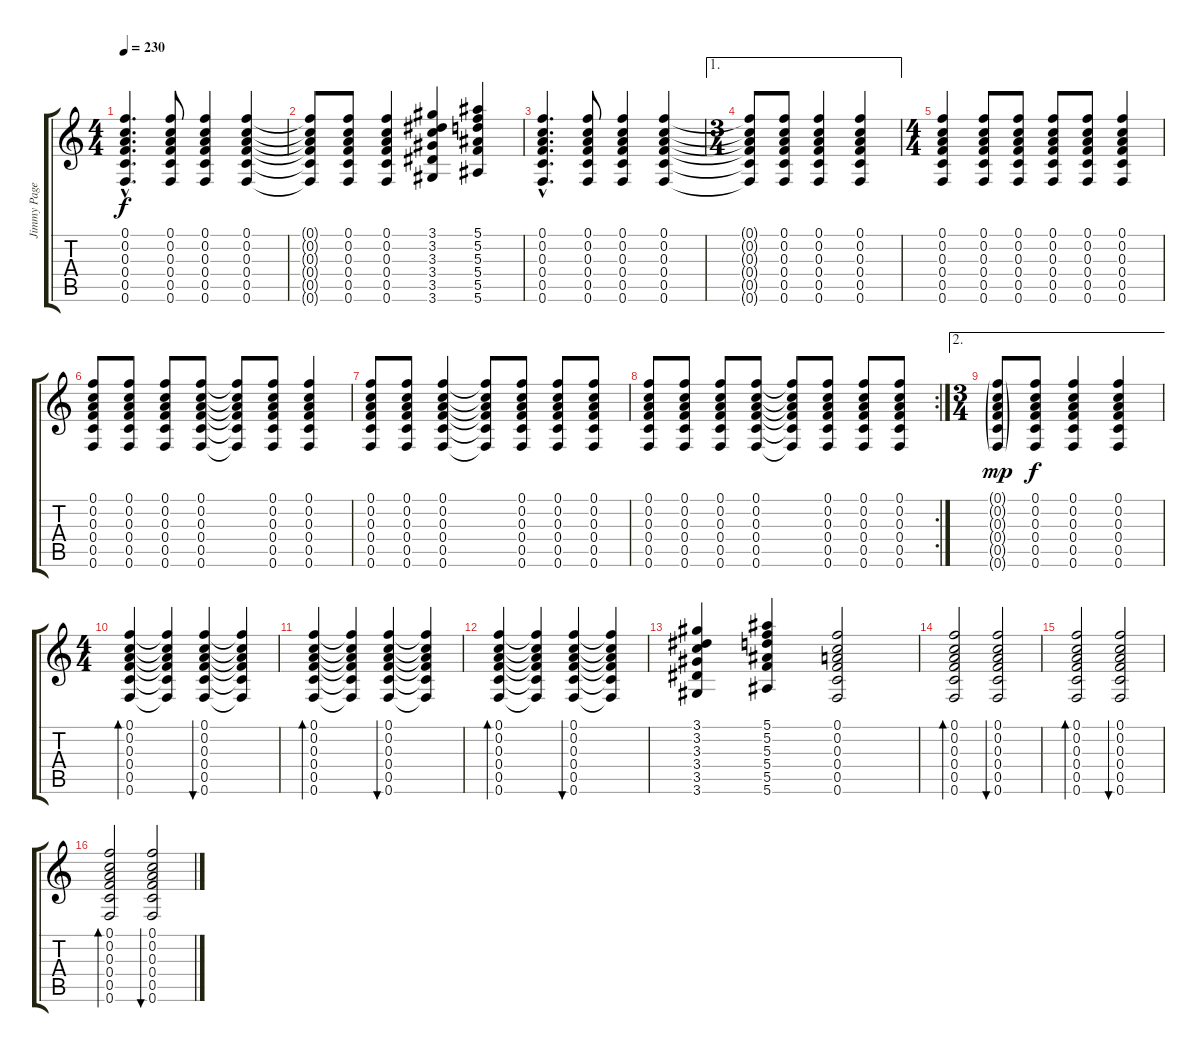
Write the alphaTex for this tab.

\track ("Jimmy Page" "Jimmy Page") {instrument acousticguitarsteel}
\staff {score tabs}
\tuning (F4 C4 A3 F3 C3 F2) {hide}
\ts (4 4)
\tempo 230
\clef g2
\ks c
(0.1{hac} 0.2{hac} 0.3{hac} 0.4{hac} 0.5{hac} 0.6{hac}).4{d dy f} (0.1 0.2 0.3 0.4 0.5 0.6).8 (0.1 0.2 0.3 0.4 0.5 0.6).4 (0.1 0.2 0.3 0.4 0.5 0.6).4 |
(0.1{t} 0.2{t} 0.3{t} 0.4{t} 0.5{t} 0.6{t}).8 (0.1 0.2 0.3 0.4 0.5 0.6).8 (0.1 0.2 0.3 0.4 0.5 0.6).4 (3.1 3.2 3.3 3.4 3.5 3.6).4 (5.1 5.2 5.3 5.4 5.5 5.6).4 |
(0.1{hac} 0.2{hac} 0.3{hac} 0.4{hac} 0.5{hac} 0.6{hac}).4{d} (0.1 0.2 0.3 0.4 0.5 0.6).8 (0.1 0.2 0.3 0.4 0.5 0.6).4 (0.1 0.2 0.3 0.4 0.5 0.6).4 |
\ae 1
\ts (3 4)
(0.1{t} 0.2{t} 0.3{t} 0.4{t} 0.5{t} 0.6{t}).8 (0.1 0.2 0.3 0.4 0.5 0.6).8 (0.1 0.2 0.3 0.4 0.5 0.6).4 (0.1 0.2 0.3 0.4 0.5 0.6).4 |
\ts (4 4)
(0.1 0.2 0.3 0.4 0.5 0.6).4 (0.1 0.2 0.3 0.4 0.5 0.6).8 (0.1 0.2 0.3 0.4 0.5 0.6).8 (0.1 0.2 0.3 0.4 0.5 0.6).8 (0.1 0.2 0.3 0.4 0.5 0.6).8 (0.1 0.2 0.3 0.4 0.5 0.6).4 |
(0.1 0.2 0.3 0.4 0.5 0.6).8 (0.1 0.2 0.3 0.4 0.5 0.6).8 (0.1 0.2 0.3 0.4 0.5 0.6).8 (0.1 0.2 0.3 0.4 0.5 0.6).8 (0.1{t} 0.2{t} 0.3{t} 0.4{t} 0.5{t} 0.6{t}).8 (0.1 0.2 0.3 0.4 0.5 0.6).8 (0.1 0.2 0.3 0.4 0.5 0.6).4 |
(0.1 0.2 0.3 0.4 0.5 0.6).8 (0.1 0.2 0.3 0.4 0.5 0.6).8 (0.1 0.2 0.3 0.4 0.5 0.6).4 (0.1{t} 0.2{t} 0.3{t} 0.4{t} 0.5{t} 0.6{t}).8 (0.1 0.2 0.3 0.4 0.5 0.6).8 (0.1 0.2 0.3 0.4 0.5 0.6).8 (0.1 0.2 0.3 0.4 0.5 0.6).8 |
\rc 2
(0.1 0.2 0.3 0.4 0.5 0.6).8 (0.1 0.2 0.3 0.4 0.5 0.6).8 (0.1 0.2 0.3 0.4 0.5 0.6).8 (0.1 0.2 0.3 0.4 0.5 0.6).8 (0.1{t} 0.2{t} 0.3{t} 0.4{t} 0.5{t} 0.6{t}).8 (0.1 0.2 0.3 0.4 0.5 0.6).8 (0.1 0.2 0.3 0.4 0.5 0.6).8 (0.1 0.2 0.3 0.4 0.5 0.6).8 |
\ae 2
\ts (3 4)
(0.1{g} 0.2{g} 0.3{g} 0.4{g} 0.5{g} 0.6{g}).8{dy mp} (0.1 0.2 0.3 0.4 0.5 0.6).8{dy f} (0.1 0.2 0.3 0.4 0.5 0.6).4 (0.1 0.2 0.3 0.4 0.5 0.6).4 |
\ts (4 4)
(0.1 0.2 0.3 0.4 0.5 0.6).4{bd 240} (0.1{t} 0.2{t} 0.3{t} 0.4{t} 0.5{t} 0.6{t}).4 (0.1 0.2 0.3 0.4 0.5 0.6).4{bu 240} (0.1{t} 0.2{t} 0.3{t} 0.4{t} 0.5{t} 0.6{t}).4 |
(0.1 0.2 0.3 0.4 0.5 0.6).4{bd 240} (0.1{t} 0.2{t} 0.3{t} 0.4{t} 0.5{t} 0.6{t}).4 (0.1 0.2 0.3 0.4 0.5 0.6).4{bu 240} (0.1{t} 0.2{t} 0.3{t} 0.4{t} 0.5{t} 0.6{t}).4 |
(0.1 0.2 0.3 0.4 0.5 0.6).4{bd 240} (0.1{t} 0.2{t} 0.3{t} 0.4{t} 0.5{t} 0.6{t}).4 (0.1 0.2 0.3 0.4 0.5 0.6).4{bu 240} (0.1{t} 0.2{t} 0.3{t} 0.4{t} 0.5{t} 0.6{t}).4 |
(3.1 3.2 3.3 3.4 3.5 3.6).4 (5.1 5.2 5.3 5.4 5.5 5.6).4 (0.1 0.2 0.3 0.4 0.5 0.6).2 |
(0.1 0.2 0.3 0.4 0.5 0.6).2{bd 240} (0.1 0.2 0.3 0.4 0.5 0.6).2{bu 240} |
(0.1 0.2 0.3 0.4 0.5 0.6).2{bd 240} (0.1 0.2 0.3 0.4 0.5 0.6).2{bu 240} |
(0.1 0.2 0.3 0.4 0.5 0.6).2{bd 240} (0.1 0.2 0.3 0.4 0.5 0.6).2{bu 240}
